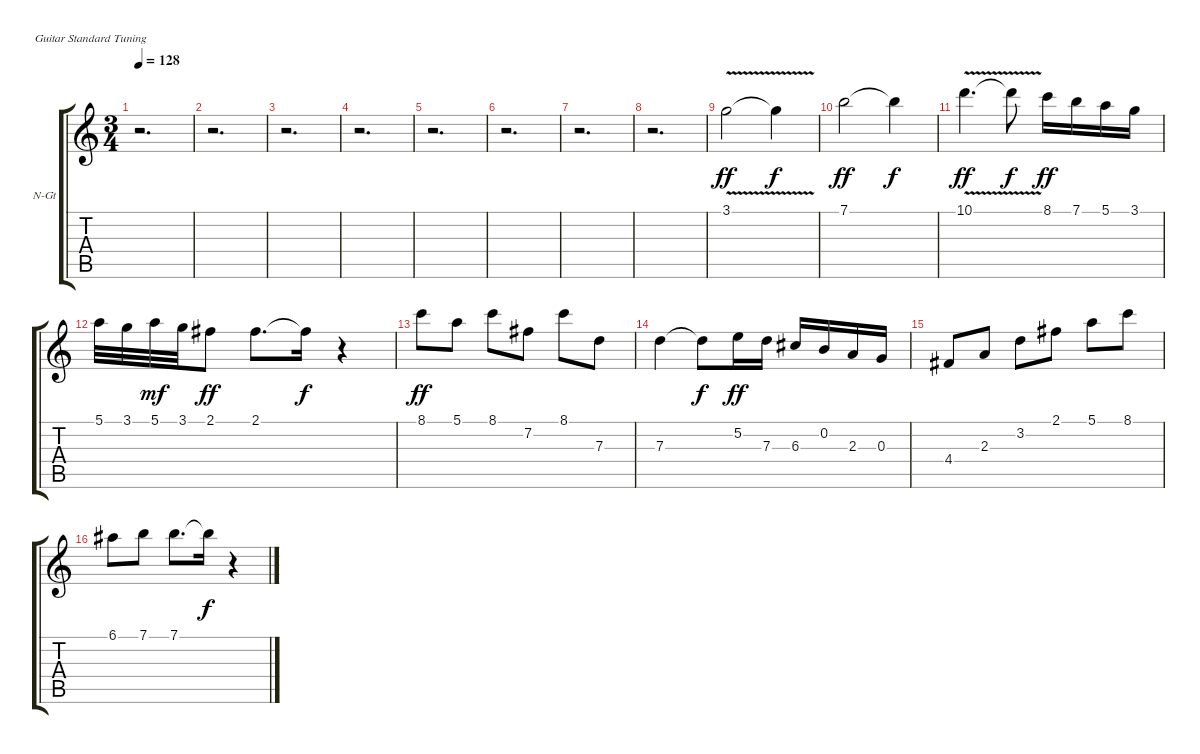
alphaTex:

\bracketExtendMode groupsimilarinstruments
\firstSystemTrackNameOrientation horizontal
\otherSystemsTrackNameOrientation horizontal
\track ("Guitar 1" "N-Gt") {instrument acousticguitarnylon}
\staff {score tabs}
\tuning (E4 B3 G3 D3 A2 E2)
\ts (3 4)
\tempo 128
\clef g2
\ks c
r.2{d dy f} |
r.2{d} |
r.2{d} |
r.2{d} |
r.2{d} |
r.2{d} |
r.2{d} |
r.2{d} |
3.1{v}.2{dy ff} 3.1{v t}.4{dy f} |
7.1.2{dy ff} 7.1{t}.4{dy f} |
10.1{v}.4{d dy ff} 10.1{v t}.8{dy f} 8.1.16{dy ff} 7.1.16 5.1.16 3.1.16 |
5.1.32 3.1.32 5.1.32{dy mf} 3.1.32 2.1.8{dy ff} 2.1.8{d} 2.1{t}.16{dy f} r.4 |
8.1.8{dy ff} 5.1.8 8.1.8 7.2.8 8.1.8 7.3.8 |
7.3.4 7.3{t}.8{dy f} 5.2.16{dy ff} 7.3.16 6.3.16 0.2.16 2.3.16 0.3.16 |
4.4.8 2.3.8 3.2.8 2.1.8 5.1.8 8.1.8 |
6.1.8 7.1.8 7.1.8{d} 7.1{t}.16{dy f} r.4
